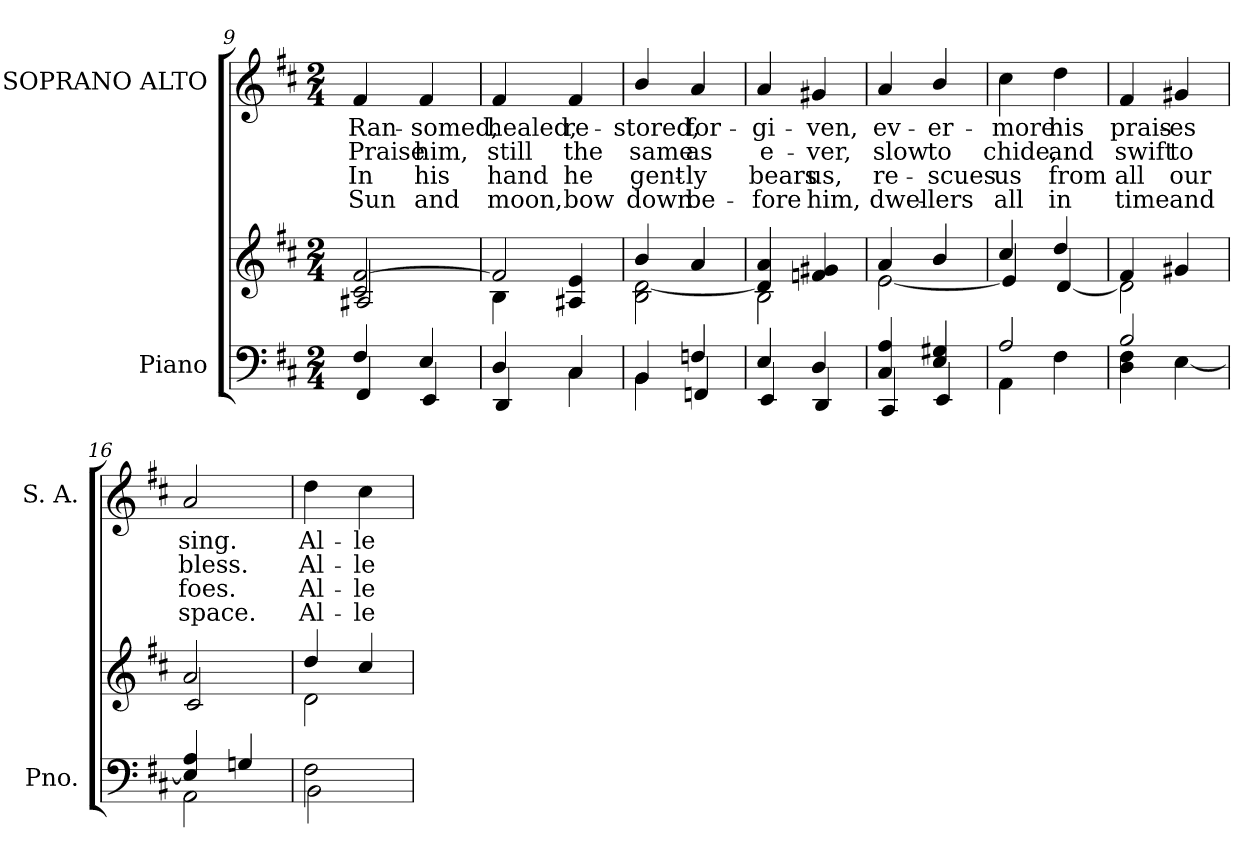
**kern	**kern	**kern	**text	**text	**text	**text
*part2	*part2	*part1	*part1	*part1	*part1	*part1
*staff3	*staff2	*staff1	*staff1	*staff1	*staff1	*staff1
*I"Piano	*	*I"SOPRANO ALTO	*	*	*	*
*I'Pno.	*	*I'S. A.	*	*	*	*
*clefF4	*clefG2	*clefG2	*	*	*	*
*k[f#c#]	*k[f#c#]	*k[f#c#]	*	*	*	*
*D:	*D:	*D:	*	*	*	*
*M2/4	*M2/4	*M2/4	*	*	*	*
=9	=9	=9	=9	=9	=9	=9
*^	*^	*	*	*	*	*
!	!	!	!	!	!LO:LY:b:color=#000000	!LO:LY:b:color=#000000	!LO:LY:b:color=#000000	!LO:LY:b:color=#000000
4F#i/	4FF#i/	2c#i/ [2f#i	2A#Xi/	4f#i/	Ran-	Praise	In	Sun
!	!	!	!	!	!LO:LY:b:color=#000000	!LO:LY:b:color=#000000	!LO:LY:b:color=#000000	!LO:LY:b:color=#000000
4Ei/	4EEi/	.	.	4f#i/	-somed,	him,	his	and
=10	=10	=10	=10	=10	=10	=10	=10	=10
!	!	!	!	!	!LO:LY:b:color=#000000	!LO:LY:b:color=#000000	!LO:LY:b:color=#000000	!LO:LY:b:color=#000000
4Di/	4DDi/	2f#i/]	4Bi\	4f#i/	healed,	still	hand	moon,
!	!	!	!	!	!LO:LY:b:color=#000000	!LO:LY:b:color=#000000	!LO:LY:b:color=#000000	!LO:LY:b:color=#000000
4C#i/	4C#i\	.	4A#Xi/ 4ei	4f#i/	re-	the	he	bow
=11	=11	=11	=11	=11	=11	=11	=11	=11
!	!	!	!	!	!LO:LY:b:color=#000000	!LO:LY:b:color=#000000	!LO:LY:b:color=#000000	!LO:LY:b:color=#000000
4BBi/	4BBi\	4bi/	2Bi\ [2di	4bi/	-stored,	same	gent-	down
!	!	!	!	!	!LO:LY:b:color=#000000	!LO:LY:b:color=#000000	!LO:LY:b:color=#000000	!LO:LY:b:color=#000000
4Fni/	4FFni/	4ai/	.	4ai/	for-	as	-ly	be-
=12	=12	=12	=12	=12	=12	=12	=12	=12
!	!	!	!	!	!LO:LY:b:color=#000000	!LO:LY:b:color=#000000	!LO:LY:b:color=#000000	!LO:LY:b:color=#000000
4Ei/	4EEi/	4di/] 4ai	2Bi\	4ai/	-gi-	e-	bears	-fore
!	!	!	!	!	!LO:LY:b:color=#000000	!LO:LY:b:color=#000000	!LO:LY:b:color=#000000	!LO:LY:b:color=#000000
4Di/	4DDi/	4fni/ 4g#Xi	.	4g#Xi/	-ven,	-ver,	us,	him,
!!LO:LB:g=z
=13	=13	=13	=13	=13	=13	=13	=13	=13
!	!	!	!	!	!LO:LY:b:color=#000000	!LO:LY:b:color=#000000	!LO:LY:b:color=#000000	!LO:LY:b:color=#000000
4C#i/ 4Ai	4CC#i/	4ai/	[2ei\	4ai/	ev-	slow	re-	dwel-
!	!	!	!	!	!LO:LY:b:color=#000000	!LO:LY:b:color=#000000	!LO:LY:b:color=#000000	!LO:LY:b:color=#000000
4Ei/ 4G#Xi	4EEi/	4bi/	.	4bi/	-er-	to	-scues	-lers
=14	=14	=14	=14	=14	=14	=14	=14	=14
!	!	!	!	!	!LO:LY:b:color=#000000	!LO:LY:b:color=#000000	!LO:LY:b:color=#000000	!LO:LY:b:color=#000000
2Ai/	4AAi\	4cc#i/	4ei/]	4cc#i\	-more	chide,	us	all
!	!	!	!	!	!LO:LY:b:color=#000000	!LO:LY:b:color=#000000	!LO:LY:b:color=#000000	!LO:LY:b:color=#000000
.	4F#i\	4ddi/	[4di/	4ddi\	his	and	from	in
=15	=15	=15	=15	=15	=15	=15	=15	=15
!	!	!	!	!	!LO:LY:b:color=#000000	!LO:LY:b:color=#000000	!LO:LY:b:color=#000000	!LO:LY:b:color=#000000
2Bi/	4Di\ 4F#i	4f#i/	2di\]	4f#i/	prais-	swift	all	time
!	!	!	!	!	!LO:LY:b:color=#000000	!LO:LY:b:color=#000000	!LO:LY:b:color=#000000	!LO:LY:b:color=#000000
.	[4Ei\	4g#Xi/	.	4g#Xi/	-es	to	our	and
=16	=16	=16	=16	=16	=16	=16	=16	=16
!	!	!	!	!	!LO:LY:b:color=#000000	!LO:LY:b:color=#000000	!LO:LY:b:color=#000000	!LO:LY:b:color=#000000
4Ei/] 4Ai	2AAi\	2ai/	2c#i/	2ai/	sing.	bless.	foes.	space.
4Gni/	.	.	.	.	.	.	.	.
=17	=17	=17	=17	=17	=17	=17	=17	=17
!	!	!	!	!	!LO:LY:b:color=#000000	!LO:LY:b:color=#000000	!LO:LY:b:color=#000000	!LO:LY:b:color=#000000
2F#i\	2BBi\	4ddi/	2di\	4ddi\	Al-	Al-	Al-	Al-
!	!	!	!	!	!LO:LY:b:color=#000000	!LO:LY:b:color=#000000	!LO:LY:b:color=#000000	!LO:LY:b:color=#000000
.	.	4cc#i/	.	4cc#i\	-le-	-le-	-le-	-le-
*v	*v	*	*	*	*	*	*	*
*	*v	*v	*	*	*	*	*
=	=	=	=	=	=	=
*-	*-	*-	*-	*-	*-	*-
